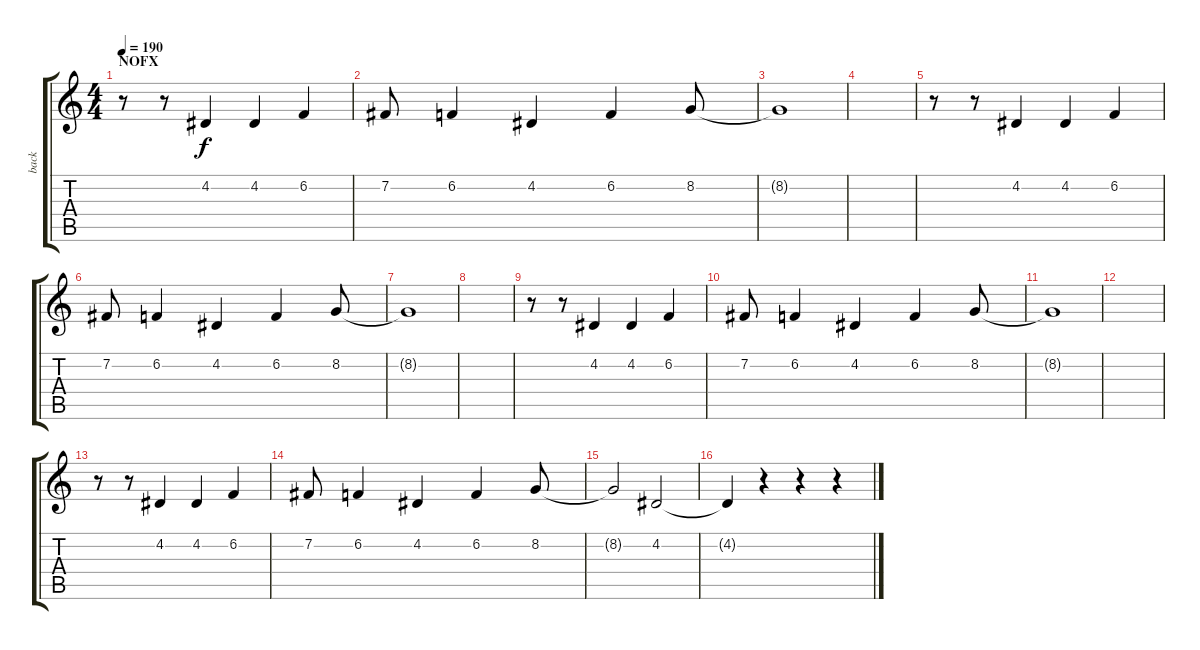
\track ("back" "back") {instrument tenorsax}
\staff {score tabs}
\tuning (E4 B3 G3 D3 A2 E2) {hide}
\ts (4 4)
\section ("" "NOFX")
\tempo 190
\clef g2
\ks c
r.8{dy f} r.8 4.2.4 4.2.4 6.2.4 |
7.2.8 6.2.4 4.2.4 6.2.4 8.2.8 |
8.2{t}.1 |
|
r.8 r.8 4.2.4 4.2.4 6.2.4 |
7.2.8 6.2.4 4.2.4 6.2.4 8.2.8 |
8.2{t}.1 |
|
r.8 r.8 4.2.4 4.2.4 6.2.4 |
7.2.8 6.2.4 4.2.4 6.2.4 8.2.8 |
8.2{t}.1 |
|
r.8 r.8 4.2.4 4.2.4 6.2.4 |
7.2.8 6.2.4 4.2.4 6.2.4 8.2.8 |
8.2{t}.2 4.2.2 |
4.2{t}.4 r.4 r.4 r.4
